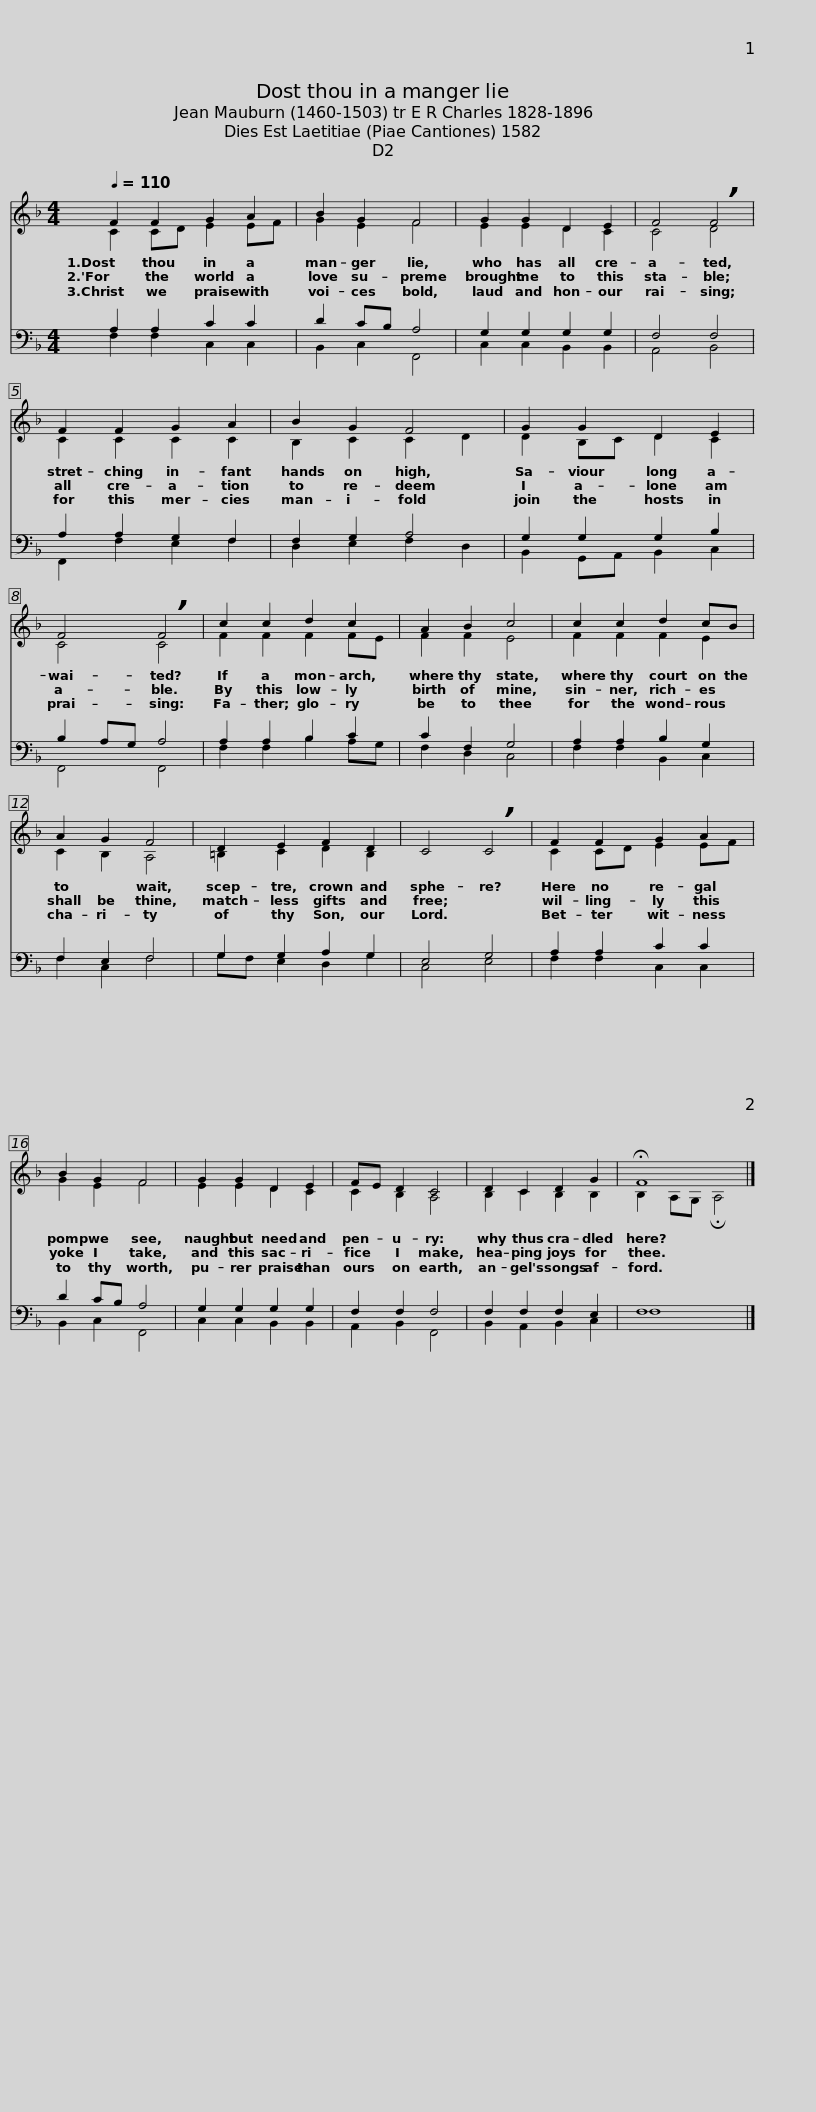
X:1
%%score ( 1 2 ) ( 3 4 )
L:1/8
Q:1/4=110
M:4/4
I:linebreak $
K:F
V:1 treble
V:2 treble
V:3 bass
V:4 bass
V:1
 F2 F2 G2 A2 | B2 G2 F4 | G2 G2 D2 E2 | F4 !breath!F4 | F2 F2 G2 A2 |$ %5
 B2 G2 F4 | G2 G2 D2 E2 | F4 !breath!F4 | c2 c2 d2 c2 | A2 B2 c4 |$ %10
 c2 c2 d2 cB | A2 G2 F4 | D2 E2 F2 D2 | C4 !breath!C4 | F2 F2 G2 A2 |$ %15
 B2 G2 F4 | G2 G2 D2 E2 | FE D2 C4 | D2 C2 D2 G2 | !fermata!F8 |] %20
V:2
 C2 CD E2 EF | G2 E2 F4 | E2 E2 D2 C2 | C4 D4 | C2 C2 C2 C2 |$ %5
 B,2 C2 C2 D2 | D2 B,C D2 C2 | C4 C4 | F2 F2 F2 FE | F2 F2 E4 |$ %10
 F2 F2 F2 E2 | C2 B,2 A,4 | =B,2 C2 D2 B,2 | x8 | C2 CD E2 EF |$ %15
 G2 E2 F4 | E2 E2 D2 C2 | C2 B,2 A,4 | B,2 C2 B,2 B,2 | B,2 A,G, !fermata!A,4 |] %20
V:3
 A,2 A,2 C2 C2 | D2 CB, A,4 | G,2 G,2 G,2 G,2 | F,4 F,4 | A,2 A,2 G,2 F,2 |$ %5
 F,2 G,2 A,4 | G,2 G,2 G,2 B,2 | B,2 A,G, A,4 | A,2 A,2 B,2 C2 | C2 F,2 G,4 |$ %10
 A,2 A,2 B,2 G,2 | F,2 E,2 F,4 | G,2 G,2 A,2 G,2 | E,4 G,4 | A,2 A,2 C2 C2 |$ %15
 D2 CB, A,4 | G,2 G,2 G,2 G,2 | F,2 F,2 F,4 | F,2 F,2 F,2 E,2 | F,8 |] %20
V:4
 F,2 F,2 C,2 C,2 | B,,2 C,2 F,,4 | C,2 C,2 B,,2 B,,2 | A,,4 B,,4 | F,,2 F,2 E,2 F,2 |$ %5
 D,2 E,2 F,2 D,2 | B,,2 G,,A,, B,,2 C,2 | F,,4 F,,4 | F,2 F,2 B,2 A,G, | F,2 D,2 C,4 |$ %10
 F,2 F,2 B,,2 C,2 | F,2 C,2 F,4 | G,F, E,2 D,2 G,2 | C,4 E,4 | F,2 F,2 C,2 C,2 |$ %15
 B,,2 C,2 F,,4 | C,2 C,2 B,,2 B,,2 | A,,2 B,,2 F,,4 | B,,2 A,,2 B,,2 C,2 | F,8 |] %20
